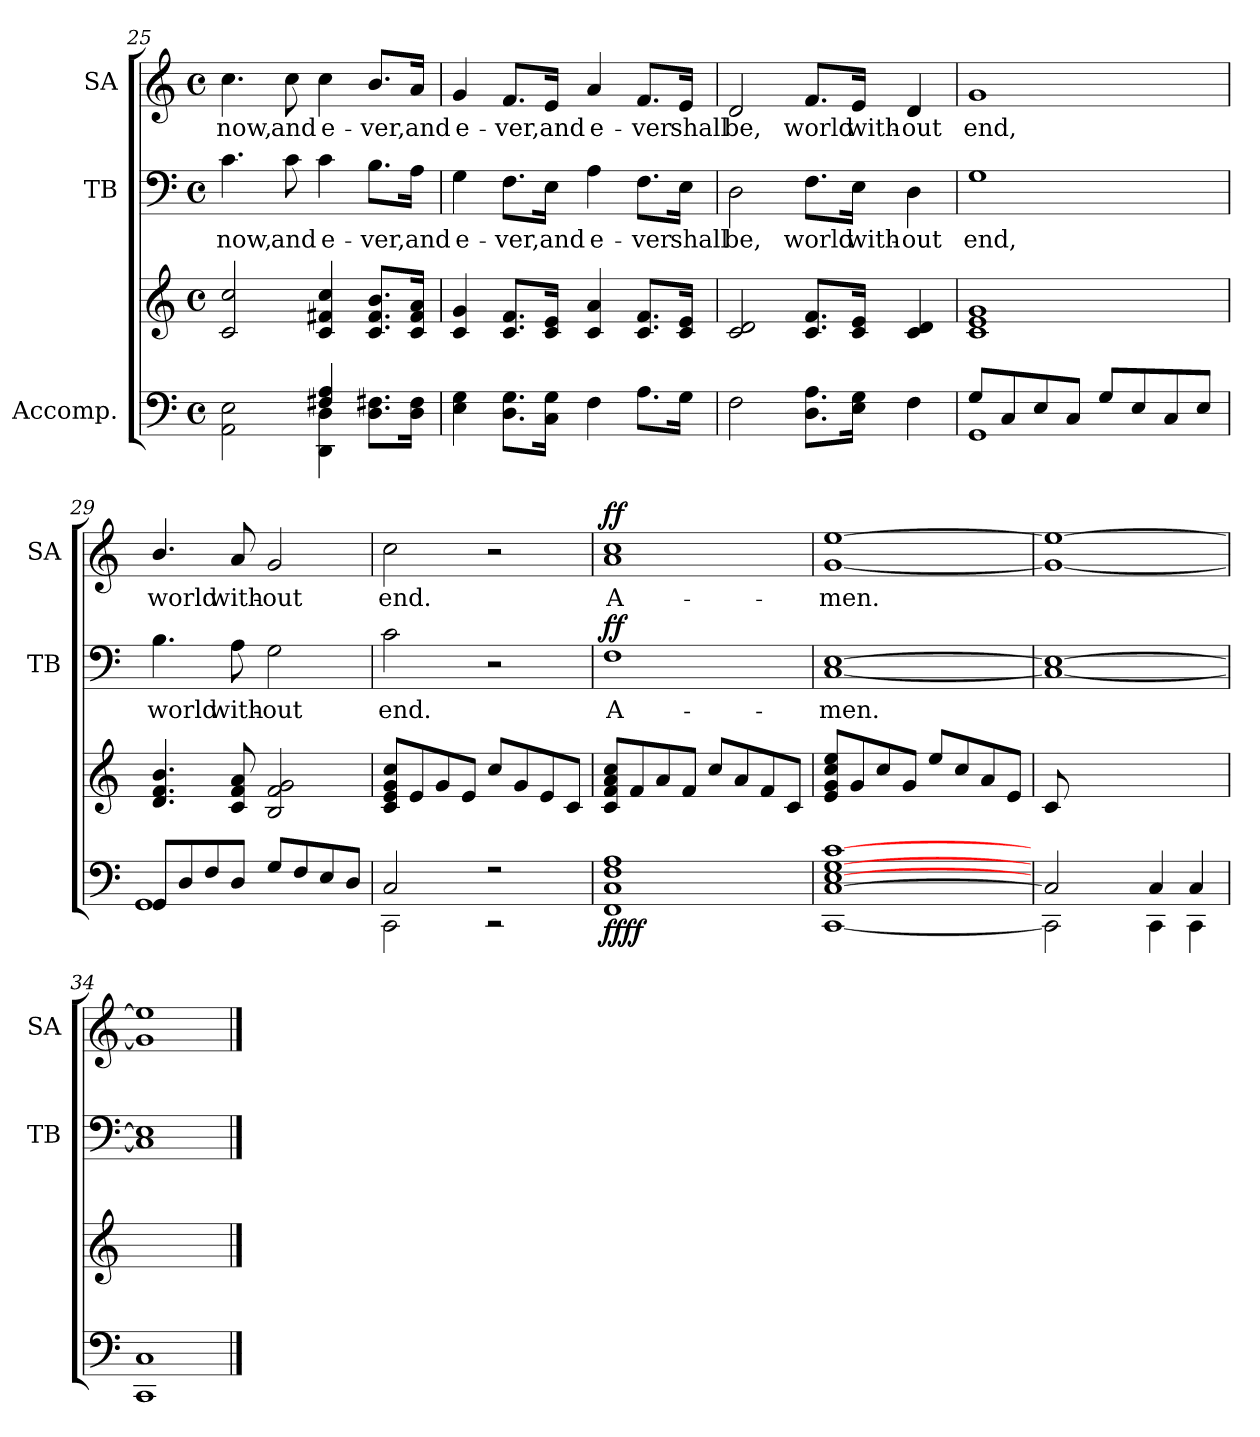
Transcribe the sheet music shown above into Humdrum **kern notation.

**kern	**kern	**dynam	**kern	**text	**dynam	**kern	**text	**dynam
*part3	*part3	*part3	*part2	*part2	*part2	*part1	*part1	*part1
*staff4	*staff3	*staff3/4	*staff2	*staff2	*staff2	*staff1	*staff1	*staff1
*I"Accomp.	*	*	*I"TB	*	*	*I"SA	*	*
*	*	*	*I'TB	*	*	*I'SA	*	*
*clefF4	*clefG2	*	*clefF4	*	*	*clefG2	*	*
*k[]	*k[]	*	*k[]	*	*	*k[]	*	*
*C:	*C:	*	*C:	*	*	*C:	*	*
*M4/4	*M4/4	*	*M4/4	*	*	*M4/4	*	*
*met(c)	*met(c)	*	*met(c)	*	*	*met(c)	*	*
=25	=25	=25	=25	=25	=25	=25	=25	=25
*^	*^	*	*	*	*	*	*	*
!	!	!	!	!	!	!LO:LY:b	!	!	!LO:LY:b	!
2ryy	2AA\ 2E\	2c/ 2cc/	1ryy	.	4.c	now,	.	4.cc	now,	.
!	!	!	!	!	!	!LO:LY:b	!	!	!LO:LY:b	!
.	.	.	.	.	8c	and	.	8cc	and	.
!	!	!	!	!	!	!LO:LY:b	!	!	!LO:LY:b	!
4F#X/ 4A/	4DD\ 4D\	4c/ 4f#X/ 4cc/	.	.	4c	e-	.	4cc	e-	.
!	!	!	!	!	!	!LO:LY:b	!	!	!LO:LY:b	!
4ryy	8.D\ 8.F#X\L	8.c/ 8.f#/ 8.b/L	.	.	8.B\L	-ver,	.	8.b/L	-ver,	.
!	!	!	!	!	!	!LO:LY:b	!	!	!LO:LY:b	!
.	16D\ 16F#\J	16c/ 16f#/ 16a/J	.	.	16A\Jk	and	.	16a/Jk	and	.
*	*	*v	*v	*	*	*	*	*	*	*
=26	=26	=26	=26	=26	=26	=26	=26	=26	=26
!	!	!	!	!	!LO:LY:b	!	!	!LO:LY:b	!
1ryy	4E\ 4G\	4c/ 4g/	.	4G	e-	.	4g	e-	.
!	!	!	!	!	!LO:LY:b	!	!	!LO:LY:b	!
.	8.D\ 8.G\L	8.c/ 8.f/L	.	8.F\L	-ver,	.	8.f/L	-ver,	.
!	!	!	!	!	!LO:LY:b	!	!	!LO:LY:b	!
.	16C\ 16G\J	16c/ 16e/J	.	16E\Jk	and	.	16e/Jk	and	.
!	!	!	!	!	!LO:LY:b	!	!	!LO:LY:b	!
.	4F\	4c/ 4a/	.	4A	e-	.	4a	e-	.
!	!	!	!	!	!LO:LY:b	!	!	!LO:LY:b	!
.	8.A\L	8.c/ 8.f/L	.	8.F\L	-ver	.	8.f/L	-ver	.
!	!	!	!	!	!LO:LY:b	!	!	!LO:LY:b	!
.	16G\J	16c/ 16e/J	.	16E\Jk	shall	.	16e/Jk	shall	.
=27	=27	=27	=27	=27	=27	=27	=27	=27	=27
!	!	!	!	!	!LO:LY:b	!	!	!LO:LY:b	!
1ryy	2F\	2c/ 2d/	.	2D	be,	.	2d	be,	.
!	!	!	!	!	!LO:LY:b	!	!	!LO:LY:b	!
.	8.D\ 8.A\L	8.c/ 8.f/L	.	8.F\L	world	.	8.f/L	world	.
!	!	!	!	!	!LO:LY:b	!	!	!LO:LY:b	!
.	16E\ 16G\J	16c/ 16e/J	.	16E\Jk	with-	.	16e/Jk	with-	.
!	!	!	!	!	!LO:LY:b	!	!	!LO:LY:b	!
.	4F\	4c/ 4d/	.	4D	-out	.	4d	-out	.
!!LO:LB:g=z
=28	=28	=28	=28	=28	=28	=28	=28	=28	=28
*	*	*^	*	*	*	*	*	*	*
!	!	!	!	!	!	!LO:LY:b	!	!	!LO:LY:b	!
8G/L	1GG\	1c/ 1e/ 1g/	1ryy	.	1G	end,	.	1g	end,	.
8C/	.	.	.	.	.	.	.	.	.	.
8E/	.	.	.	.	.	.	.	.	.	.
8C/J	.	.	.	.	.	.	.	.	.	.
8G/L	.	.	.	.	.	.	.	.	.	.
8E/	.	.	.	.	.	.	.	.	.	.
8C/	.	.	.	.	.	.	.	.	.	.
8E/J	.	.	.	.	.	.	.	.	.	.
=29	=29	=29	=29	=29	=29	=29	=29	=29	=29	=29
!	!	!	!	!	!	!LO:LY:b	!	!	!LO:LY:b	!
8GG/L	1GG\	4.d/ 4.f/ 4.b/	1ryy	.	4.B\	world	.	4.b/	world	.
8D/	.	.	.	.	.	.	.	.	.	.
8F/	.	.	.	.	.	.	.	.	.	.
!	!	!	!	!	!	!LO:LY:b	!	!	!LO:LY:b	!
8D/J	.	8c/ 8f/ 8a/	.	.	8A	with-	.	8a	with-	.
!	!	!	!	!	!	!LO:LY:b	!	!	!LO:LY:b	!
8G/L	.	2B/ 2f/ 2g/	.	.	2G	-out	.	2g	-out	.
8F/	.	.	.	.	.	.	.	.	.	.
8E/	.	.	.	.	.	.	.	.	.	.
8D/J	.	.	.	.	.	.	.	.	.	.
=30	=30	=30	=30	=30	=30	=30	=30	=30	=30	=30
!	!	!	!	!	!	!LO:LY:b	!	!	!LO:LY:b	!
2C/	2CC\	8c/ 8e/ 8g/ 8cc/L	1ryy	.	2c	end.	.	2cc	end.	.
.	.	8e/	.	.	.	.	.	.	.	.
.	.	8g/	.	.	.	.	.	.	.	.
.	.	8e/J	.	.	.	.	.	.	.	.
2r	2r	8cc/L	.	.	2r	.	.	2r	.	.
.	.	8g/	.	.	.	.	.	.	.	.
.	.	8e/	.	.	.	.	.	.	.	.
.	.	8c/J	.	.	.	.	.	.	.	.
=31	=31	=31	=31	=31	=31	=31	=31	=31	=31	=31
!	!	!	!	!LO:DY:b=2	!	!LO:LY:b	!	!	!LO:LY:b	!
!	!	!	!	!LO:DY:n=1:b	!	!	!LO:DY:b	!	!	!LO:DY:b
1C/ 1F/ 1A/	1FF\	8c/ 8f/ 8a/ 8cc/L	1ryy	ff ff	1F	A-	ff	1a 1cc	A-	ff
.	.	8f/	.	.	.	.	.	.	.	.
.	.	8a/	.	.	.	.	.	.	.	.
.	.	8f/J	.	.	.	.	.	.	.	.
.	.	8cc/L	.	.	.	.	.	.	.	.
.	.	8a/	.	.	.	.	.	.	.	.
.	.	8f/	.	.	.	.	.	.	.	.
.	.	8c/J	.	.	.	.	.	.	.	.
=32	=32	=32	=32	=32	=32	=32	=32	=32	=32	=32
!	!	!	!	!	!	!LO:LY:b	!	!	!LO:LY:b	!
[1C/ [1E/ [1G/ [1c/	[1CC\	8e/ 8g/ 8cc/ 8ee/L	1ryy	.	[1C [1E	-men.	.	[1g [1ee	-men.	.
.	.	8g/	.	.	.	.	.	.	.	.
.	.	8cc/	.	.	.	.	.	.	.	.
.	.	8g/J	.	.	.	.	.	.	.	.
.	.	8ee/L	.	.	.	.	.	.	.	.
.	.	8cc/	.	.	.	.	.	.	.	.
.	.	8a/	.	.	.	.	.	.	.	.
.	.	8e/J	.	.	.	.	.	.	.	.
=33	=33	=33	=33	=33	=33	=33	=33	=33	=33	=33
*	*^	*	*	*	*	*	*	*	*	*
8ryy	2C/]	2CC\]	8c/L	1ryy	.	1C_ 1E_	.	.	1g_ 1ee_	.	.
8G/	.	.	4.ryy	.	.	.	.	.	.	.	.
8E/	.	.	.	.	.	.	.	.	.	.	.
8G/J	.	.	.	.	.	.	.	.	.	.	.
2ryy	4C/	4CC\	2ryy	.	.	.	.	.	.	.	.
.	4C/	4CC\	.	.	.	.	.	.	.	.	.
*	*v	*v	*	*	*	*	*	*	*	*	*
=34	=34	=34	=34	=34	=34	=34	=34	=34	=34	=34
1C/	1CC\	1ryy	1ryy	.	1C] 1E]	.	.	1g] 1ee]	.	.
*v	*v	*	*	*	*	*	*	*	*	*
*	*v	*v	*	*	*	*	*	*	*
==	==	==	==	==	==	==	==	==
*-	*-	*-	*-	*-	*-	*-	*-	*-
